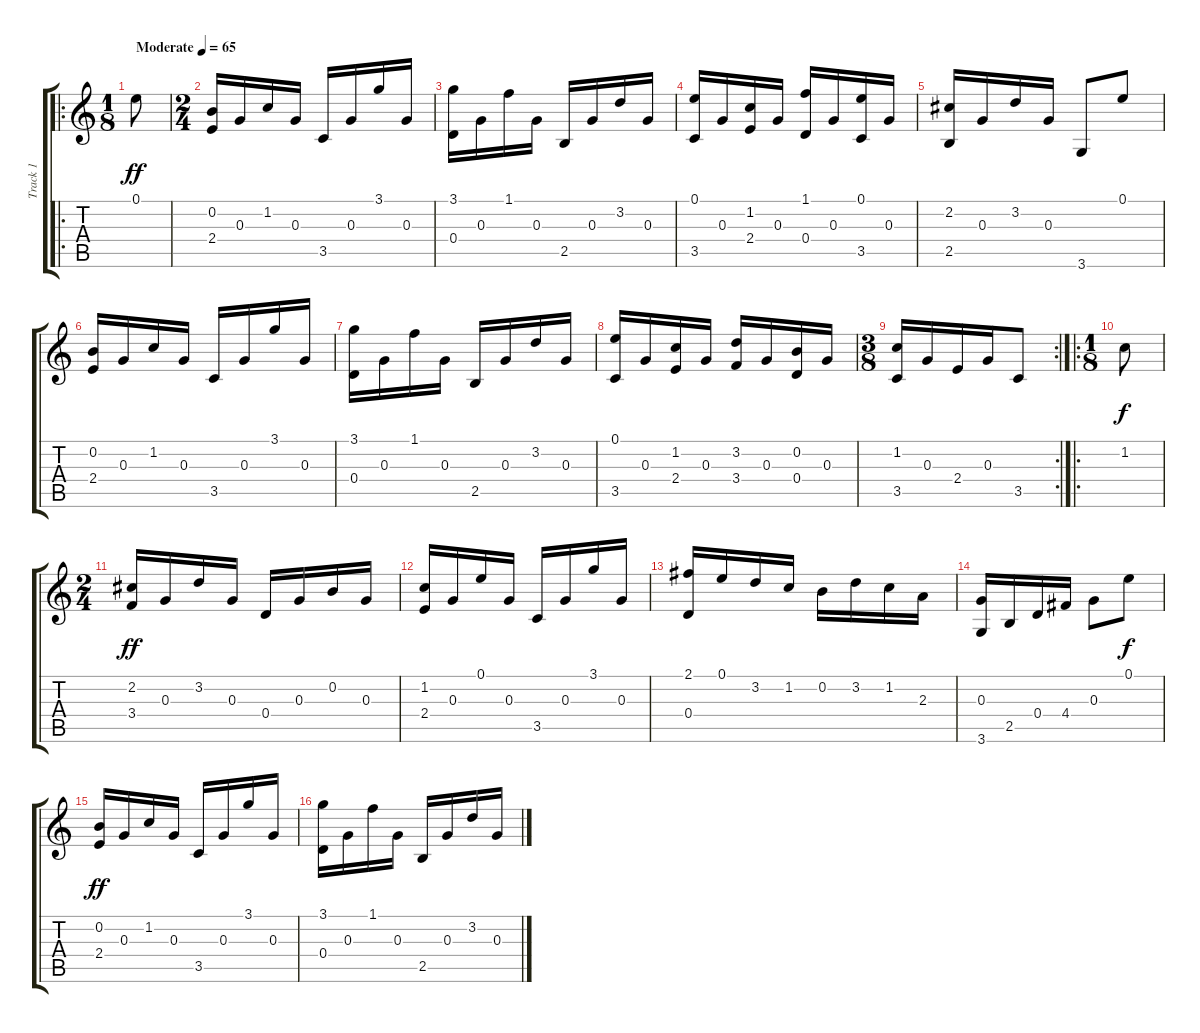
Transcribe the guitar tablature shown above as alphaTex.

\track ("Track 1" "Track 1") {instrument acousticguitarsteel}
\staff {score tabs}
\tuning (E4 B3 G3 D3 A2 E2) {hide}
\ro
\ts (1 8)
\tempo (65 "Moderate")
\clef g2
\ks c
0.1.8{dy ff instrument acousticguitarsteel} |
\ts (2 4)
(0.2 2.4).16 0.3.16 1.2.16 0.3.16 3.5.16 0.3.16 3.1.16 0.3.16 |
(3.1 0.4).16 0.3.16 1.1.16 0.3.16 2.5.16 0.3.16 3.2.16 0.3.16 |
(0.1 3.5).16 0.3.16 (1.2 2.4).16 0.3.16 (1.1 0.4).16 0.3.16 (0.1 3.5).16 0.3.16 |
(2.2 2.5).16 0.3.16 3.2.16 0.3.16 3.6.8 0.1.8 |
(0.2 2.4).16 0.3.16 1.2.16 0.3.16 3.5.16 0.3.16 3.1.16 0.3.16 |
(3.1 0.4).16 0.3.16 1.1.16 0.3.16 2.5.16 0.3.16 3.2.16 0.3.16 |
(0.1 3.5).16 0.3.16 (1.2 2.4).16 0.3.16 (3.2 3.4).16 0.3.16 (0.2 0.4).16 0.3.16 |
\rc 2
\ts (3 8)
(1.2 3.5).16 0.3.16 2.4.16 0.3.16 3.5.8 |
\ro
\ts (1 8)
1.2.8{dy f} |
\ts (2 4)
(2.2 3.4).16{dy ff} 0.3.16 3.2.16 0.3.16 0.4.16 0.3.16 0.2.16 0.3.16 |
(1.2 2.4).16 0.3.16 0.1.16 0.3.16 3.5.16 0.3.16 3.1.16 0.3.16 |
(2.1 0.4).16 0.1.16 3.2.16 1.2.16 0.2.16 3.2.16 1.2.16 2.3.16 |
(0.3 3.6).16 2.5.16 0.4.16 4.4.16 0.3.8 0.1.8{dy f} |
(0.2 2.4).16{dy ff} 0.3.16 1.2.16 0.3.16 3.5.16 0.3.16 3.1.16 0.3.16 |
(3.1 0.4).16 0.3.16 1.1.16 0.3.16 2.5.16 0.3.16 3.2.16 0.3.16
